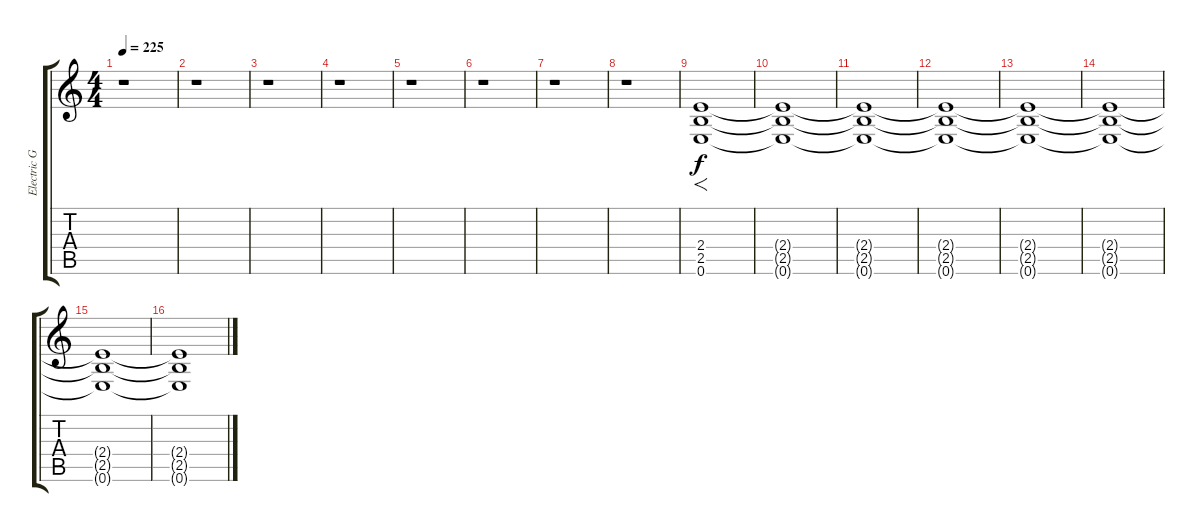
\track ("Electric Guitar 2 " "Electric G") {instrument distortionguitar}
\staff {score tabs}
\tuning (E4 B3 G3 D3 A2 E2) {hide}
\ts (4 4)
\tempo 225
\clef g2
\ks c
r.1{dy f instrument distortionguitar} |
r.1 |
r.1 |
r.1 |
r.1 |
r.1 |
r.1 |
r.1 |
(2.4 2.5 0.6).1{f volume 4} |
(2.4{t} 2.5{t} 0.6{t}).1 |
(2.4{t} 2.5{t} 0.6{t}).1{volume 8} |
(2.4{t} 2.5{t} 0.6{t}).1{volume 9} |
(2.4{t} 2.5{t} 0.6{t}).1{volume 10} |
(2.4{t} 2.5{t} 0.6{t}).1{volume 11} |
(2.4{t} 2.5{t} 0.6{t}).1{volume 12} |
(2.4{t} 2.5{t} 0.6{t}).1{volume 13}
